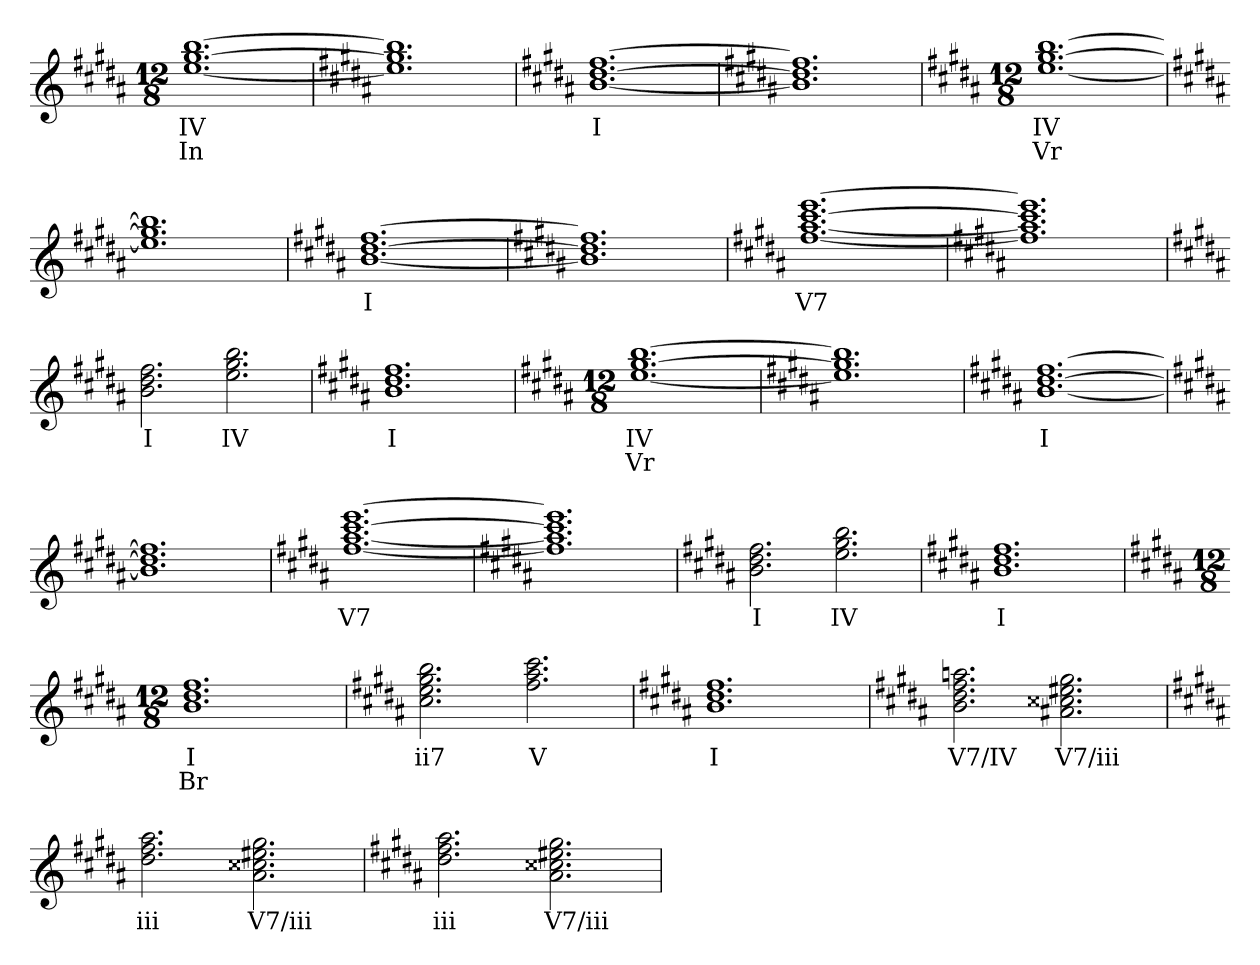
**kern	**text	**text
*part1	*part1	*part1
*staff1	*staff1	*staff1
*k[f#c#g#d#a#]	*	*
*B:	*	*
*M12/8	*	*
=	=	=
[1.ee [1.gg# [1.bb	IV	In
=	=	=
*k[f#c#g#d#a#]	*	*
*B:	*	*
1.ee] 1.gg#] 1.bb]	.	.
=	=	=
*k[f#c#g#d#a#]	*	*
*B:	*	*
[1.b [1.dd# [1.ff#	I	.
=	=	=
*k[f#c#g#d#a#]	*	*
*B:	*	*
1.b] 1.dd#] 1.ff#]	.	.
=	=	=
*k[f#c#g#d#a#]	*	*
*B:	*	*
*M12/8	*	*
[1.ee [1.gg# [1.bb	IV	Vr
=	=	=
*k[f#c#g#d#a#]	*	*
*B:	*	*
1.ee] 1.gg#] 1.bb]	.	.
=	=	=
*k[f#c#g#d#a#]	*	*
*B:	*	*
[1.b [1.dd# [1.ff#	I	.
=	=	=
*k[f#c#g#d#a#]	*	*
*B:	*	*
1.b] 1.dd#] 1.ff#]	.	.
=	=	=
*k[f#c#g#d#a#]	*	*
*B:	*	*
[1.ff# [1.aa# [1.ccc# [1.eee	V7	.
=	=	=
*k[f#c#g#d#a#]	*	*
*B:	*	*
1.ff#] 1.aa#] 1.ccc#] 1.eee]	.	.
=	=	=
*k[f#c#g#d#a#]	*	*
*B:	*	*
2.b 2.dd# 2.ff#	I	.
2.ee 2.gg# 2.bb	IV	.
=	=	=
*k[f#c#g#d#a#]	*	*
*B:	*	*
1.b 1.dd# 1.ff#	I	.
=	=	=
*k[f#c#g#d#a#]	*	*
*B:	*	*
*M12/8	*	*
[1.ee [1.gg# [1.bb	IV	Vr
=	=	=
*k[f#c#g#d#a#]	*	*
*B:	*	*
1.ee] 1.gg#] 1.bb]	.	.
=	=	=
*k[f#c#g#d#a#]	*	*
*B:	*	*
[1.b [1.dd# [1.ff#	I	.
=	=	=
*k[f#c#g#d#a#]	*	*
*B:	*	*
1.b] 1.dd#] 1.ff#]	.	.
=	=	=
*k[f#c#g#d#a#]	*	*
*B:	*	*
[1.ff# [1.aa# [1.ccc# [1.eee	V7	.
=	=	=
*k[f#c#g#d#a#]	*	*
*B:	*	*
1.ff#] 1.aa#] 1.ccc#] 1.eee]	.	.
=	=	=
*k[f#c#g#d#a#]	*	*
*B:	*	*
2.b 2.dd# 2.ff#	I	.
2.ee 2.gg# 2.bb	IV	.
=	=	=
*k[f#c#g#d#a#]	*	*
*B:	*	*
1.b 1.dd# 1.ff#	I	.
=	=	=
*k[f#c#g#d#a#]	*	*
*B:	*	*
*M12/8	*	*
1.b 1.dd# 1.ff#	I	Br
=	=	=
*k[f#c#g#d#a#]	*	*
*B:	*	*
2.cc# 2.ee 2.gg# 2.bb	ii7	.
2.ff# 2.aa# 2.ccc#	V	.
=	=	=
*k[f#c#g#d#a#]	*	*
*B:	*	*
1.b 1.dd# 1.ff#	I	.
=	=	=
*k[f#c#g#d#a#]	*	*
*B:	*	*
2.b 2.dd# 2.ff# 2.aan	V7/IV	.
2.a#X 2.cc##X 2.ee#X 2.gg#	V7/iii	.
=	=	=
*k[f#c#g#d#a#]	*	*
*B:	*	*
2.dd# 2.ff# 2.aa#	iii	.
2.a# 2.cc##X 2.ee#X 2.gg#	V7/iii	.
=	=	=
*k[f#c#g#d#a#]	*	*
*B:	*	*
2.dd# 2.ff# 2.aa#	iii	.
2.a# 2.cc##X 2.ee#X 2.gg#	V7/iii	.
=	=	=
*-	*-	*-
